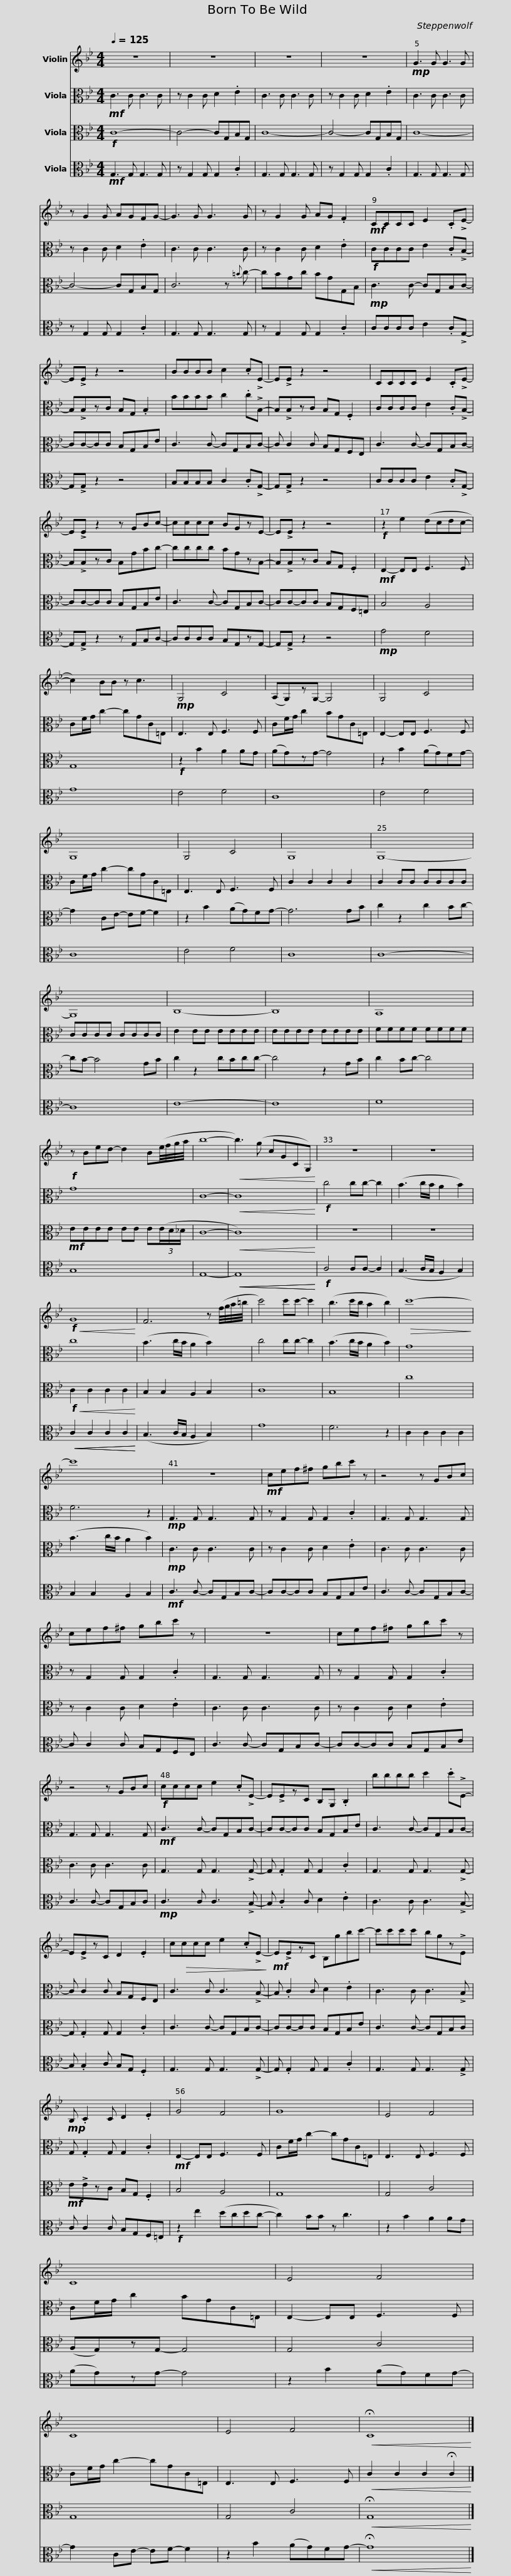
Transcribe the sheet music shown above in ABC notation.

X:1
%%score 1 2 3 4
L:1/8
Q:1/4=125
M:4/4
I:linebreak $
K:Bb
V:1 treble
V:2 alto
V:3 alto
V:4 alto
V:1
 z8 | z8 | z8 | z8 |!mp! G3 G G3 G | %5
 z G2 G AGFG- |$ G3 G G3 G | z G2 G AG .F2 |!mf! CCCC E2 .C!>!E- | E!>!E z2 z4 | %10
 BBBB c2 .c!>!E- |$ E!>!E z2 z4 | CCCC E2 .C!>!E- | E!>!E z2 z GBc- | cccc BGzE- |$ %15
 E!>!E z2 z4 |!f! z2 e2 (dcdc- | c2) BB z c3 |!mp! G,4 C4 | (A,G,)zG,- G,4 |$ %20
 G,4 C4 | G,8 | G,4 C4 | G,8 | G,8- |$ %25
 G,8 | B,8- | B,8 | A,8 |$!f! z Bed- d2 B(e/4f/4g/4a/4 | %30
 b8- |!<(! b3) (g cGCG,)!<)! | z8 | z8 |!f!!<(! G8!<)! |$ %35
 F6 z (f/4g/4a/4=b/4 | c'4) c'c'- c'2 | (b3 c'/b/ a2 b2) |!>(! c'8-!>)! | c'8 | %40
 z8 |$!mf! cef^f gbc' z | z4 z GBc | cef^f gbc' z | z8 |$ %45
 cef^f gbc' z | z4 z GBc |!f! cccc e2 .c!>!E- | E!>!EzC B,G, .B,2 |$ bbbb c'2 .c'!>!E- | %50
 E!>!EzC D2 .E2 | c!>(!ccc e2 .c!>!E-!>)! |!mf! E!>!EzC B,gbc'- |$ c'c'c'c' bgz!>!E |!mp! B, .C2 C D2 .E2 | %55
 G4 F4 | G8 |$ E4 F4 | C8 | E4 F4 | %60
 C8 | E4 F4 |$!<(! !fermata!C8!<)! |] %63
V:2
!mf! C3 C C3 C | z C2 C D2 .E2 | C3 C C3 C | z C2 C D2 .E2 | C3 C C3 C | %5
 z C2 C D2 .E2 |$ C3 C C3 C | z C2 C D2 .E2 |!f! CCCC E2 .C!>!B,- | B,!>!B,zC B,G, .B,2 | %10
 BBBB c2 .c!>!B,- |$ B,!>!B,zC B,G, .F,2 | CCCC E2 .C!>!B,- | B,!>!B,zC B,GBc- | cccc BGzB,- |$ %15
 B,!>!B,zC B,G, .F,2 |!mf! E,2- E,E, F,3 F, | CF/G/ c2- cGC=E, | E,3 E, F,3 F, | CF/G/ c2 BGC=E, |$ %20
 E,2- E,E, F,3 F, | CF/G/ c2- cGC=E, | E,3 E, F,3 F, | C2 C2 C2 C2 | C2 CC CCCC |$ %25
 CCCC CCCC | E2 EE EEEE | EEEE EEEE | FFFF FFFF |$ G8 | %30
 C8- |!<(! C8!<)! |!f! c4 cc- c2 | (B3 c/B/ A2 B2) | c8 |$ %35
 (B3 c/B/ A2 B2) | c4 cc- c2 | (B3 c/B/ A2 B2) | G8 | F6 z2 | %40
!mp! G,3 G, G,3 G, |$ z G,2 G, G,2 .C2 | G,3 G, G,3 G, | z G,2 G, G,2 .C2 | G,3 G, G,3 G, |$ %45
 z G,2 G, G,2 .C2 | G,3 G, G,3 G, |!mf! C3 C- CG,B,C- | CC-CC B,G,B,E |$ C3 C- CG,B,C- | %50
 C C2 C B,G,F,E, | C3 C C3 !>!B,- | B, .C2 C D2 .E2 |$ C3 C C3 !>!B, | G, .G,2 G, G,2 .C2 | %55
!mf! E,2- E,E, F,3 F, | CF/G/ c2- cGC=E, |$ E,3 E, F,3 F, | CF/G/ c2 BGC=E, | E,2- E,E, F,3 F, | %60
 CF/G/ c2- cGC=E, | E,3 E, F,3 F, |$!<(! C2 C2 C2 !fermata!C2!<)! |] %63
V:3
!f! C8- | C4- CG,B,G, | C8- | C4- CG,B,G, | C8- | %5
 C4- CG,B,G, |$ C6 z{=B} c- | cBGc BGG,B, |!mp! C3 C- CG,B,C- | CC-CC B,G,B,E | %10
 C3 C- CG,B,C- |$ C C2 C B,G,F,E, | C3 C- CG,B,C- | CC-CC B,G,B,E | C3 C- CG,B,C- |$ %15
 CC-CC B,G,F,=E, | B,4 A,4 | G,8 |!f! z2 B2 A2 AG | (AG)zG- G4 |$ %20
 z2 B2 (AG)FG- | G2 CE- EF- F2 | z2 B2 (AG)FG- | G6 GB | c2 z2 c2 Bc- |$ %25
 cB- B4 GB | c2 z2 cBcc- | c4 z2 GB | c2 Bc- c4 |$!mf! EEEE EE E(3(E/D/_D/ | %30
 C8- |!<(! C8)!<)! | z8 | z8 |!f!!<(! C2 C2 C2 C2!<)! |$ %35
 B,2 B,2 A,2 B,2 | C8 | B,8 | c8 | (B3 c/B/ A2 B2) | %40
!mp! C3 C C3 C |$ z C2 C D2 .E2 | C3 C C3 C | z C2 C D2 .E2 | C3 C C3 C |$ %45
 z C2 C D2 .E2 | C3 C C3 C | G,3 G, G,3 !>!G,- | G, .G,2 G, G,2 .C2 |$ G,3 G, G,3 !>!G,- | %50
 G, .G,2 G, G,2 .C2 | C3 C- CG,B,C- | CC-CC B,G,B,E |$ C3 C- CG,B,C |!mf! E!>!EzC B,G, .F,2 | %55
 B,4 A,4 | G,8 |$ G,4 C4 | (A,G,)zG,- G,4 | G,4 C4 | %60
 G,8 | G,4 C4 |$!<(! !fermata!G,8!<)! |] %63
V:4
!mf! G,3 G, G,3 G, | z G,2 G, G,2 .C2 | G,3 G, G,3 G, | z G,2 G, G,2 .C2 | G,3 G, G,3 G, | %5
 z G,2 G, G,2 .C2 |$ G,3 G, G,3 G, | z G,2 G, G,2 .C2 | CCCC E2 .C!>!G,- | G,!>!G, z2 z4 | %10
 B,B,B,B, C2 .C!>!G,- |$ G,!>!G, z2 z4 | CCCC E2 .C!>!G,- | G,!>!G, z2 z G,B,C- | CCCC B,G,zG,- |$ %15
 G,!>!G, z2 z4 |!mp! G4 F4 | G8 | E4 F4 | C8 |$ %20
 E4 F4 | C8 | E4 F4 | C8 | C8- |$ %25
 C8 | E8- | E8 | F8 |$ B,8 | %30
 G,8- |!<(!!<(! G,8!<)!!<)! |!f! C4 CC- C2 | (B,3 C/B,/ A,2 B,2) |!<(!!<(! C2 C2 C2 C2!<)!!<)! |$ %35
 (B,3 C/B,/ A,2 B,2) | G8 | F6 z2 | C2 C2 C2 C2 | B,2 B,2 A,2 B,2 | %40
!mf! C3 C- CG,B,C- |$ CC-CC B,G,B,E | C3 C- CG,B,C- | C C2 C B,G,F,E, | C3 C- CG,B,C- |$ %45
 CC-CC B,G,B,E | C3 C- CG,B,C |!mp! C3 C C3 !>!B,- | B, .C2 C D2 .E2 |$ C3 C C3 !>!B,- | %50
 B, .B,2 C B,G, .F,2 | G,3 G, G,3 !>!G,- | G, .G,2 G, G,2 .C2 |$ G,3 G, G,3 !>!G, | C C2 C B,G,F,=E, | %55
!f! z2 e2 (dcdc- | c2) BB z c3 |$ z2 B2 A2 AG | (AG)zG- G4 | z2 B2 (AG)FG- | %60
 G2 CE- EF- F2 | z2 B2 (AG)FG- |$!<(! !fermata!G8!<)! |] %63
